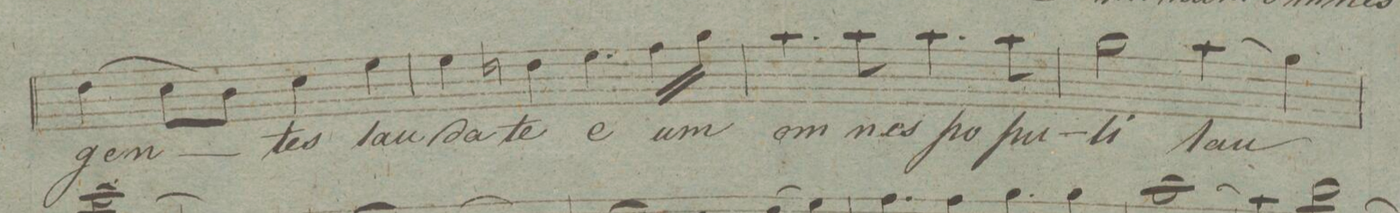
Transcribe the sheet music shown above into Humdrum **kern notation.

**kern	**text	**dynam
*I"Canto.	*	*
*clefC1	*	*
*k[b-]	*	*
*met(c|)	*	*
*M2/2	*	*
(4b-\	gen-	.
8a\L	.	.
8g\J)	.	.
4a\	-tes	.
4cc\	lau-	.
=5	=5	=5
4cc\	-da-	.
4bn\	-te	.
4.cc\	e-	.
16dd\LL	-um	.
16ee\JJ	.	.
=6	=6	=6
4.ff\	om-	.
8ff\	-nes	.
4.ff\	po-	.
8ff\	-pu-	.
=7	=7	=7
2ee\	-li	.
(4ff\	lau-	.
4ee\)	.	.
=8	=8	=8
*-	*-	*-
